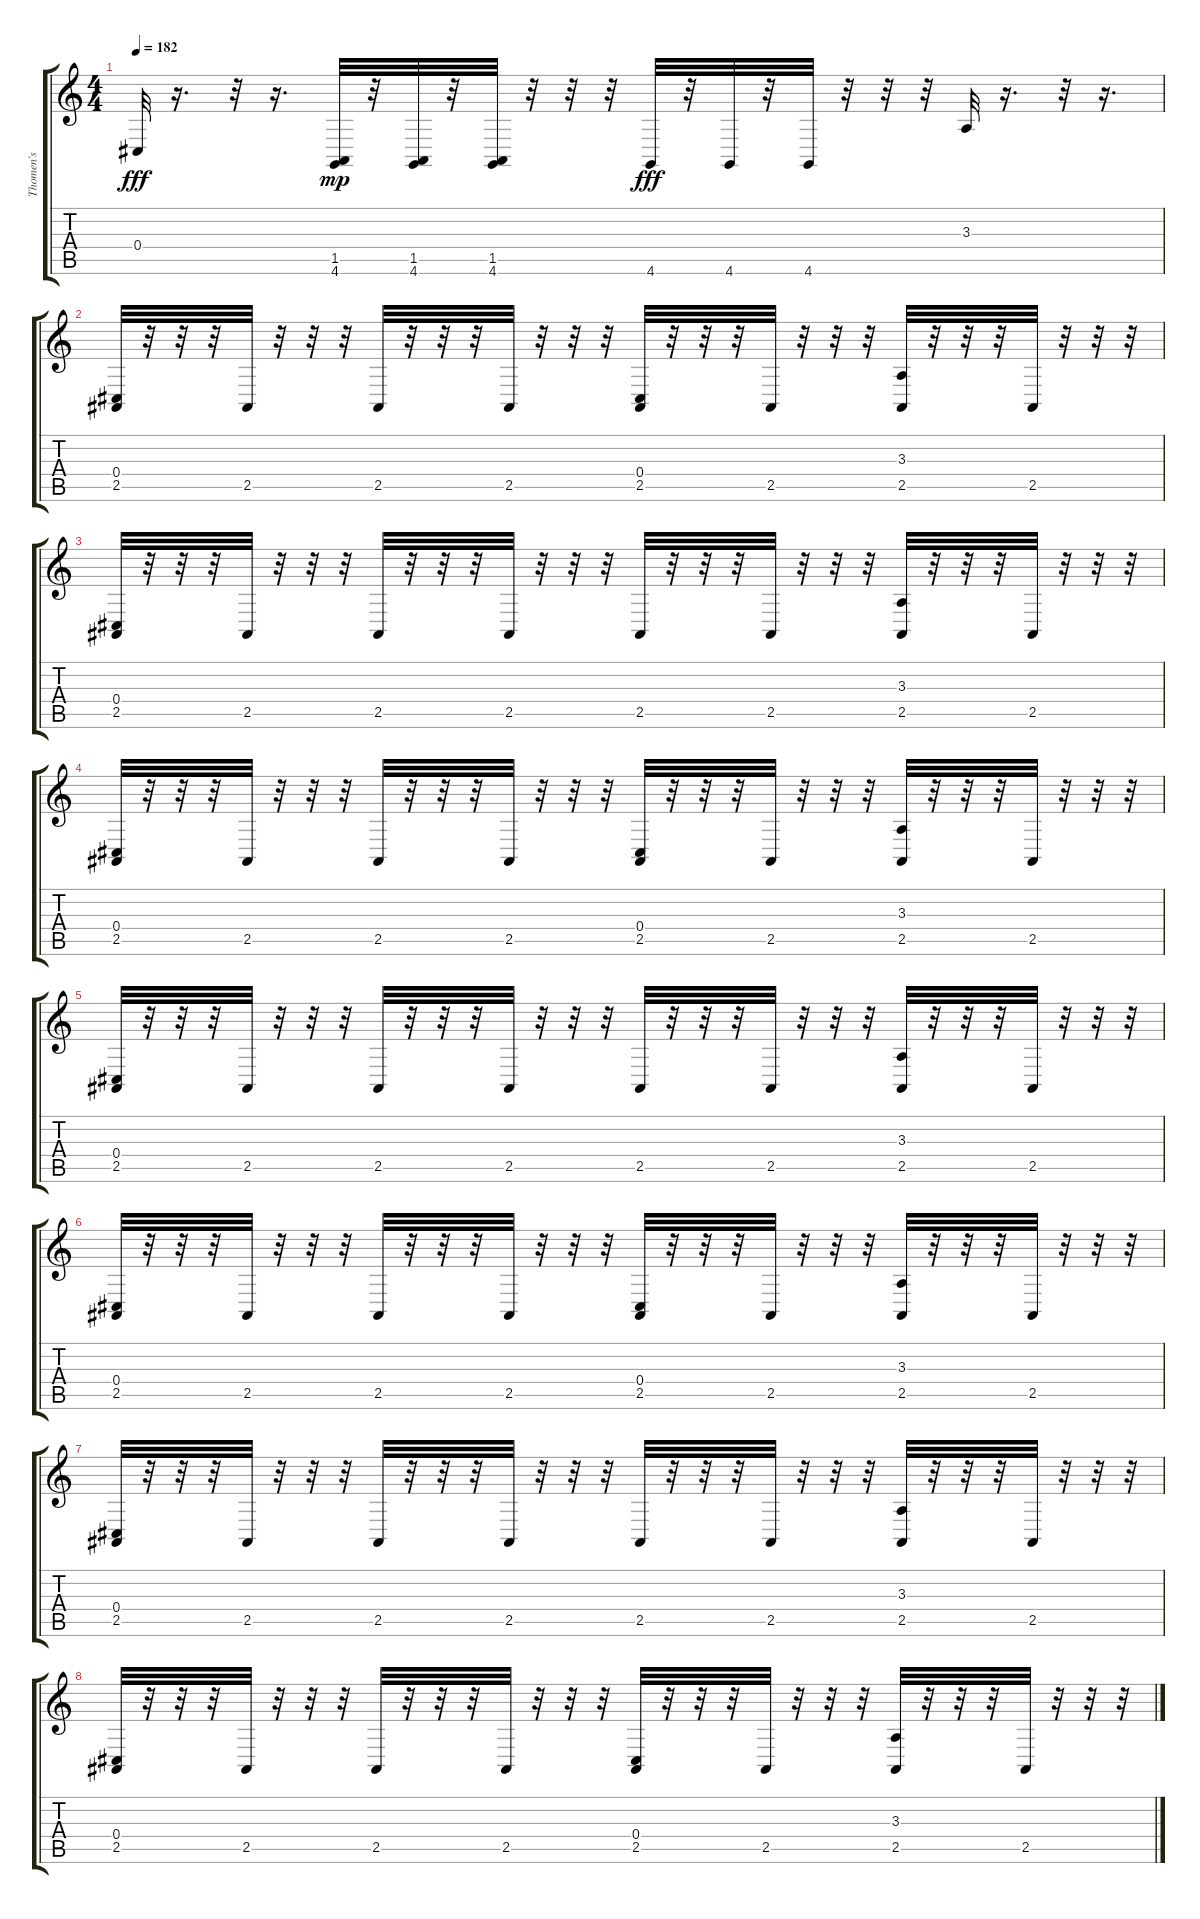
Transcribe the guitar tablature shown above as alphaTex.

\track ("Thomen's " "Thomen's ") {instrument acousticgrandpiano}
\staff {score tabs}
\tuning (Eb4 Bb3 Gb3 Db3 Ab2 Eb2) {hide}
\ts (4 4)
\tempo 182
\clef g2
\ks c
0.4.32{dy fff} r.16{d} r.32 r.16{d} (1.5 4.6).32{dy mp} r.32 (1.5 4.6).32 r.32 (1.5 4.6).32 r.32 r.32 r.32 4.6.32{dy fff} r.32 4.6.32 r.32 4.6.32 r.32 r.32 r.32 3.3.32 r.16{d} r.32 r.16{d} |
(0.4 2.5).32 r.32 r.32 r.32 2.5.32 r.32 r.32 r.32 2.5.32 r.32 r.32 r.32 2.5.32 r.32 r.32 r.32 (0.4 2.5).32 r.32 r.32 r.32 2.5.32 r.32 r.32 r.32 (3.3 2.5).32 r.32 r.32 r.32 2.5.32 r.32 r.32 r.32 |
(0.4 2.5).32 r.32 r.32 r.32 2.5.32 r.32 r.32 r.32 2.5.32 r.32 r.32 r.32 2.5.32 r.32 r.32 r.32 2.5.32 r.32 r.32 r.32 2.5.32 r.32 r.32 r.32 (3.3 2.5).32 r.32 r.32 r.32 2.5.32 r.32 r.32 r.32 |
(0.4 2.5).32 r.32 r.32 r.32 2.5.32 r.32 r.32 r.32 2.5.32 r.32 r.32 r.32 2.5.32 r.32 r.32 r.32 (0.4 2.5).32 r.32 r.32 r.32 2.5.32 r.32 r.32 r.32 (3.3 2.5).32 r.32 r.32 r.32 2.5.32 r.32 r.32 r.32 |
(0.4 2.5).32 r.32 r.32 r.32 2.5.32 r.32 r.32 r.32 2.5.32 r.32 r.32 r.32 2.5.32 r.32 r.32 r.32 2.5.32 r.32 r.32 r.32 2.5.32 r.32 r.32 r.32 (3.3 2.5).32 r.32 r.32 r.32 2.5.32 r.32 r.32 r.32 |
(0.4 2.5).32 r.32 r.32 r.32 2.5.32 r.32 r.32 r.32 2.5.32 r.32 r.32 r.32 2.5.32 r.32 r.32 r.32 (0.4 2.5).32 r.32 r.32 r.32 2.5.32 r.32 r.32 r.32 (3.3 2.5).32 r.32 r.32 r.32 2.5.32 r.32 r.32 r.32 |
(0.4 2.5).32 r.32 r.32 r.32 2.5.32 r.32 r.32 r.32 2.5.32 r.32 r.32 r.32 2.5.32 r.32 r.32 r.32 2.5.32 r.32 r.32 r.32 2.5.32 r.32 r.32 r.32 (3.3 2.5).32 r.32 r.32 r.32 2.5.32 r.32 r.32 r.32 |
(0.4 2.5).32 r.32 r.32 r.32 2.5.32 r.32 r.32 r.32 2.5.32 r.32 r.32 r.32 2.5.32 r.32 r.32 r.32 (0.4 2.5).32 r.32 r.32 r.32 2.5.32 r.32 r.32 r.32 (3.3 2.5).32 r.32 r.32 r.32 2.5.32 r.32 r.32 r.32
